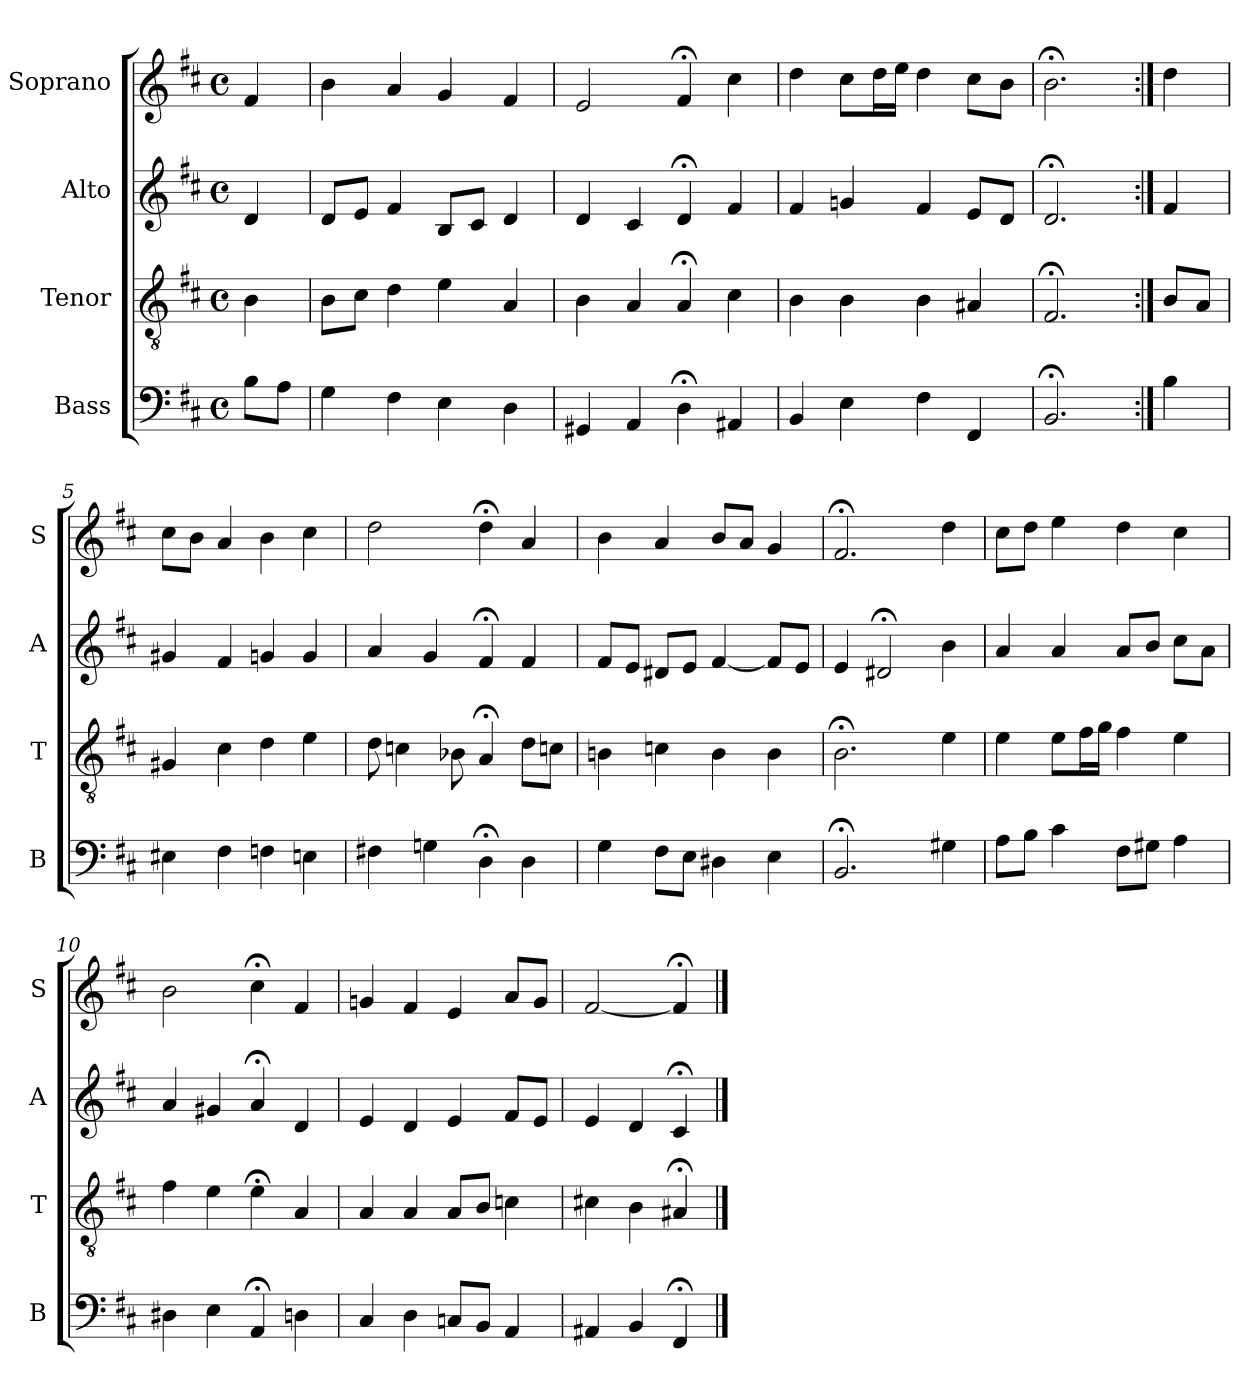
**kern	**kern	**kern	**kern
*part4	*part3	*part2	*part1
*staff4	*staff3	*staff2	*staff1
*I"Bass	*I"Tenor	*I"Alto	*I"Soprano
*I'B	*I'T	*I'A	*I'S
*clefF4	*clefGv2	*clefG2	*clefG2
*k[f#c#]	*k[f#c#]	*k[f#c#]	*k[f#c#]
*b:	*b:	*b:	*b:
*M4/4	*M4/4	*M4/4	*M4/4
*met(c)	*met(c)	*met(c)	*met(c)
*MM100	*MM100	*MM100	*MM100
=	=	=	=
8BL	4B	4d	4f#
8AJ	.	.	.
=1	=1	=1	=1
4G	8BL	8dL	4b
.	8c#J	8eJ	.
4F#	4d	4f#	4a
4E	4e	8BL	4g
.	.	8c#J	.
4D	4A	4d	4f#
=2	=2	=2	=2
4GG#X	4B	4d	2e
4AA	4A	4c#	.
4D;<	4A;<	4d;<	4f#;<
4AA#X	4c#	4f#	4cc#
=3	=3	=3	=3
4BB	4B	4f#	4dd
4E	4B	4gn	8cc#L
.	.	.	16ddL
.	.	.	16eeJJ
4F#	4B	4f#	4dd
4FF#	4A#X	8eL	8cc#L
.	.	8dJ	8bJ
=4	=4	=4	=4
2.BB;<	2.F#;<	2.d;<	2.b;<
=:|!	=:|!	=:|!	=:|!
4B	8BL	4f#	4dd
.	8AJ	.	.
=5	=5	=5	=5
4E#X	4G#X	4g#X	8cc#L
.	.	.	8bJ
4F#	4c#	4f#	4a
4Fn	4d	4gn	4b
4En	4e	4g	4cc#
=6	=6	=6	=6
4F#X	8d	4a	2dd
.	4cn	.	.
4Gn	.	4g	.
.	8B-X	.	.
4D;<	4A;<	4f#;<	4dd;<
4D	8dL	4f#	4a
.	8cnJ	.	.
=7	=7	=7	=7
4G	4Bn	8f#L	4b
.	.	8eJ	.
8F#L	4cn	8d#XL	4a
8EJ	.	8eJ	.
4D#X	4B	[4f#	8bL
.	.	.	8aJ
4E	4B	8f#L]	4g
.	.	8eJ	.
=8	=8	=8	=8
2.BB;<	2.B;<	4e	2.f#;<
.	.	2d#X;<	.
4G#X	4e	4b	4dd
=9	=9	=9	=9
8AL	4e	4a	8cc#L
8BJ	.	.	8ddJ
4c#	8eL	4a	4ee
.	16f#L	.	.
.	16gJJ	.	.
8F#L	4f#	8aL	4dd
8G#XJ	.	8bJ	.
4A	4e	8cc#L	4cc#
.	.	8aJ	.
=10	=10	=10	=10
4D#X	4f#	4a	2b
4E	4e	4g#X	.
4AA;<	4e;<	4a;<	4cc#;<
4Dn	4A	4d	4f#
=11	=11	=11	=11
4C#	4A	4e	4gn
4D	4A	4d	4f#
8CnL	8AL	4e	4e
8BBJ	8BJ	.	.
4AA	4cn	8f#L	8aL
.	.	8eJ	8gJ
=12	=12	=12	=12
4AA#X	4c#X	4e	[2f#
4BB	4B	4d	.
4FF#;<	4A#X;<	4c#;<	4f#;<]
==	==	==	==
*-	*-	*-	*-
